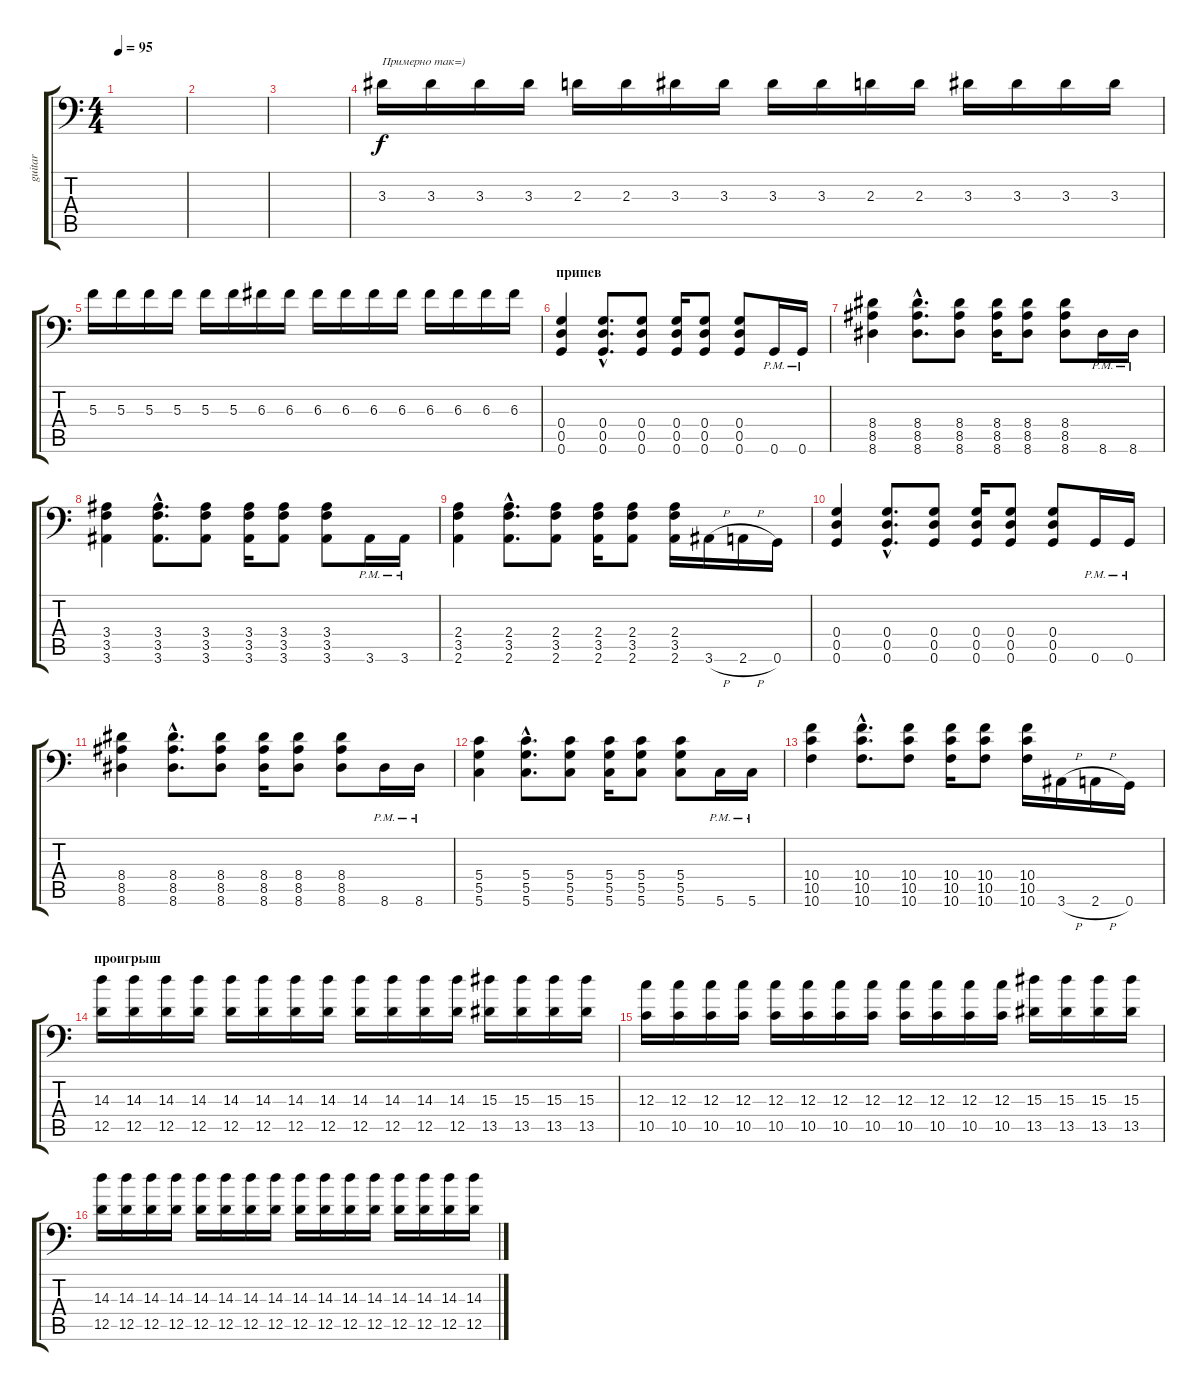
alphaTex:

\track ("guitar" "guitar") {instrument distortionguitar}
\staff {score tabs}
\tuning (A3 E3 C3 G2 D2 G1) {hide}
\ts (4 4)
\tempo 95
\clef f4
\ks c
|
|
|
3.3.16{txt "Примерно так=)"} 3.3.16 3.3.16 3.3.16 2.3.16 2.3.16 3.3.16 3.3.16 3.3.16 3.3.16 2.3.16 2.3.16 3.3.16 3.3.16 3.3.16 3.3.16 |
5.3.16 5.3.16 5.3.16 5.3.16 5.3.16 5.3.16 6.3.16 6.3.16 6.3.16 6.3.16 6.3.16 6.3.16 6.3.16 6.3.16 6.3.16 6.3.16 |
\section ("" "припев")
(0.4 0.5 0.6).4 (0.4{hac} 0.5{hac} 0.6{hac}).8{d} (0.4 0.5 0.6).8 (0.4 0.5 0.6).16 (0.4 0.5 0.6).8 (0.4 0.5 0.6).8 0.6{pm}.16 0.6{pm}.16 |
(8.4 8.5 8.6).4 (8.4{hac} 8.5{hac} 8.6{hac}).8{d} (8.4 8.5 8.6).8 (8.4 8.5 8.6).16 (8.4 8.5 8.6).8 (8.4 8.5 8.6).8 8.6{pm}.16 8.6{pm}.16 |
(3.4 3.5 3.6).4 (3.4{hac} 3.5{hac} 3.6{hac}).8{d} (3.4 3.5 3.6).8 (3.4 3.5 3.6).16 (3.4 3.5 3.6).8 (3.4 3.5 3.6).8 3.6{pm}.16 3.6{pm}.16 |
(2.4 3.5 2.6).4 (2.4{hac} 3.5{hac} 2.6{hac}).8{d} (2.4 3.5 2.6).8 (2.4 3.5 2.6).16 (2.4 3.5 2.6).8 (2.4 3.5 2.6).16 3.6{h}.16 2.6{h}.16 0.6.16 |
(0.4 0.5 0.6).4 (0.4{hac} 0.5{hac} 0.6{hac}).8{d} (0.4 0.5 0.6).8 (0.4 0.5 0.6).16 (0.4 0.5 0.6).8 (0.4 0.5 0.6).8 0.6{pm}.16 0.6{pm}.16 |
(8.4 8.5 8.6).4 (8.4{hac} 8.5{hac} 8.6{hac}).8{d} (8.4 8.5 8.6).8 (8.4 8.5 8.6).16 (8.4 8.5 8.6).8 (8.4 8.5 8.6).8 8.6{pm}.16 8.6{pm}.16 |
(5.4 5.5 5.6).4 (5.4{hac} 5.5{hac} 5.6{hac}).8{d} (5.4 5.5 5.6).8 (5.4 5.5 5.6).16 (5.4 5.5 5.6).8 (5.4 5.5 5.6).8 5.6{pm}.16 5.6{pm}.16 |
(10.4 10.5 10.6).4 (10.4{hac} 10.5{hac} 10.6{hac}).8{d} (10.4 10.5 10.6).8 (10.4 10.5 10.6).16 (10.4 10.5 10.6).8 (10.4 10.5 10.6).16 3.6{h}.16 2.6{h}.16 0.6.16 |
\section ("" "проигрыш")
(14.3 12.5).16 (14.3 12.5).16 (14.3 12.5).16 (14.3 12.5).16 (14.3 12.5).16 (14.3 12.5).16 (14.3 12.5).16 (14.3 12.5).16 (14.3 12.5).16 (14.3 12.5).16 (14.3 12.5).16 (14.3 12.5).16 (15.3 13.5).16 (15.3 13.5).16 (15.3 13.5).16 (15.3 13.5).16 |
(12.3 10.5).16 (12.3 10.5).16 (12.3 10.5).16 (12.3 10.5).16 (12.3 10.5).16 (12.3 10.5).16 (12.3 10.5).16 (12.3 10.5).16 (12.3 10.5).16 (12.3 10.5).16 (12.3 10.5).16 (12.3 10.5).16 (15.3 13.5).16 (15.3 13.5).16 (15.3 13.5).16 (15.3 13.5).16 |
(14.3 12.5).16 (14.3 12.5).16 (14.3 12.5).16 (14.3 12.5).16 (14.3 12.5).16 (14.3 12.5).16 (14.3 12.5).16 (14.3 12.5).16 (14.3 12.5).16 (14.3 12.5).16 (14.3 12.5).16 (14.3 12.5).16 (14.3 12.5).16 (14.3 12.5).16 (14.3 12.5).16 (14.3 12.5).16
